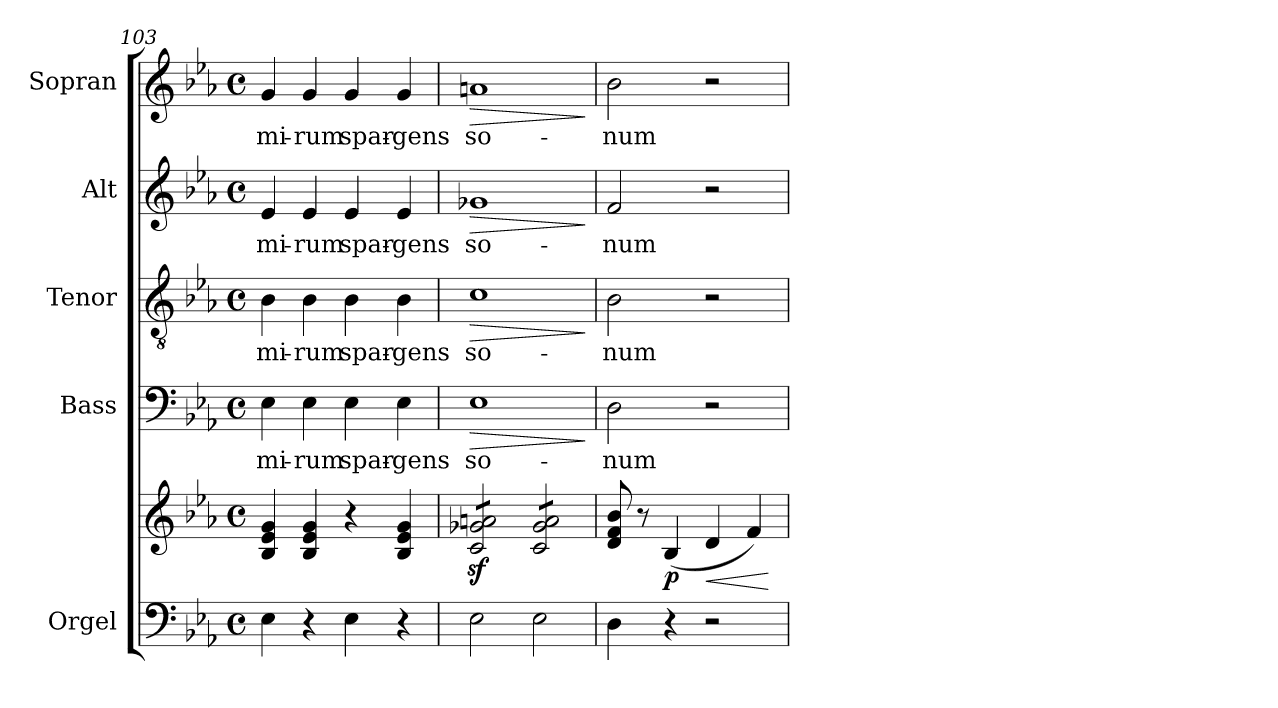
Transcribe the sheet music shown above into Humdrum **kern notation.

**kern	**kern	**dynam	**kern	**text	**dynam	**kern	**text	**dynam	**kern	**text	**dynam	**kern	**text	**dynam
*part5	*part5	*part5	*part4	*part4	*part4	*part3	*part3	*part3	*part2	*part2	*part2	*part1	*part1	*part1
*staff6	*staff5	*staff5/6	*staff4	*staff4	*staff4	*staff3	*staff3	*staff3	*staff2	*staff2	*staff2	*staff1	*staff1	*staff1
*I"Orgel	*	*	*I"Bass	*	*	*I"Tenor	*	*	*I"Alt	*	*	*I"Sopran	*	*
*I'Org.	*	*	*I'B.	*	*	*I'T.	*	*	*I'A.	*	*	*I'S.	*	*
*clefF4	*clefG2	*	*clefF4	*	*	*clefGv2	*	*	*clefG2	*	*	*clefG2	*	*
*k[b-e-a-]	*k[b-e-a-]	*	*k[b-e-a-]	*	*	*k[b-e-a-]	*	*	*k[b-e-a-]	*	*	*k[b-e-a-]	*	*
*E-:	*E-:	*	*E-:	*	*	*E-:	*	*	*E-:	*	*	*E-:	*	*
*M4/4	*M4/4	*	*M4/4	*	*	*M4/4	*	*	*M4/4	*	*	*M4/4	*	*
*met(c)	*met(c)	*	*met(c)	*	*	*met(c)	*	*	*met(c)	*	*	*met(c)	*	*
=103	=103	=103	=103	=103	=103	=103	=103	=103	=103	=103	=103	=103	=103	=103
!	!	!	!	!LO:LY:b	!	!	!LO:LY:b	!	!	!LO:LY:b	!	!	!LO:LY:b	!
4E-\	4B-/ 4e-/ 4g/	.	4E-\	mi-	.	4B-\	mi-	.	4e-/	mi-	.	4g/	mi-	.
!	!	!	!	!LO:LY:b	!	!	!LO:LY:b	!	!	!LO:LY:b	!	!	!LO:LY:b	!
4r	4B-/ 4e-/ 4g/	.	4E-\	-rum	.	4B-\	-rum	.	4e-/	-rum	.	4g/	-rum	.
!	!	!	!	!LO:LY:b	!	!	!LO:LY:b	!	!	!LO:LY:b	!	!	!LO:LY:b	!
4E-\	4r	.	4E-\	spar-	.	4B-\	spar-	.	4e-/	spar-	.	4g/	spar-	.
!	!	!	!	!LO:LY:b	!	!	!LO:LY:b	!	!	!LO:LY:b	!	!	!LO:LY:b	!
4r	4B-/ 4e-/ 4g/	.	4E-\	-gens	.	4B-\	-gens	.	4e-/	-gens	.	4g/	-gens	.
=104	=104	=104	=104	=104	=104	=104	=104	=104	=104	=104	=104	=104	=104	=104
!	!	!	!	!LO:LY:b	!LO:HP:b	!	!LO:LY:b	!LO:HP:b	!	!LO:LY:b	!LO:HP:b	!	!LO:LY:b	!LO:HP:b
*	*tremolo	*	*	*	*	*	*	*	*	*	*	*	*	*
2E-\	8c/z< 8g-X/z< 8an/z<L	.	1E-	so-	>	1c	so-	>	1g-X	so-	>	1an	so-	>
.	8c/z< 8g-X/z< 8an/z<	.	.	.	.	.	.	.	.	.	.	.	.	.
.	8c/z< 8g-X/z< 8an/z<	.	.	.	.	.	.	.	.	.	.	.	.	.
.	8c/z< 8g-X/z< 8an/z<J	.	.	.	.	.	.	.	.	.	.	.	.	.
2E-\	8c/ 8g-/ 8a/L	.	.	.	.	.	.	.	.	.	.	.	.	.
.	8c/ 8g-/ 8a/	.	.	.	.	.	.	.	.	.	.	.	.	.
.	8c/ 8g-/ 8a/	.	.	.	.	.	.	.	.	.	.	.	.	.
.	8c/ 8g-/ 8a/J	.	.	.	.	.	.	.	.	.	.	.	.	.
*	*Xtremolo	*	*	*	*	*	*	*	*	*	*	*	*	*
.	.	.	.	.	]	.	.	]	.	.	]	.	.	]
=105	=105	=105	=105	=105	=105	=105	=105	=105	=105	=105	=105	=105	=105	=105
!	!	!	!	!LO:LY:b	!	!	!LO:LY:b	!	!	!LO:LY:b	!	!	!LO:LY:b	!
4D\	8d/ 8f/ 8b-/	.	2D\	-num	.	2B-\	-num	.	2f/	-num	.	2b-\	-num	.
.	8r	.	.	.	.	.	.	.	.	.	.	.	.	.
!	!	!LO:DY:b	!	!	!	!	!	!	!	!	!	!	!	!
4r	(<4B-/	p	.	.	.	.	.	.	.	.	.	.	.	.
!	!	!LO:HP:b	!	!	!	!	!	!	!	!	!	!	!	!
2r	4d/	<	2r	.	.	2r	.	.	2r	.	.	2r	.	.
.	4f/)	.	.	.	.	.	.	.	.	.	.	.	.	.
.	.	[	.	.	.	.	.	.	.	.	.	.	.	.
=	=	=	=	=	=	=	=	=	=	=	=	=	=	=
*-	*-	*-	*-	*-	*-	*-	*-	*-	*-	*-	*-	*-	*-	*-
